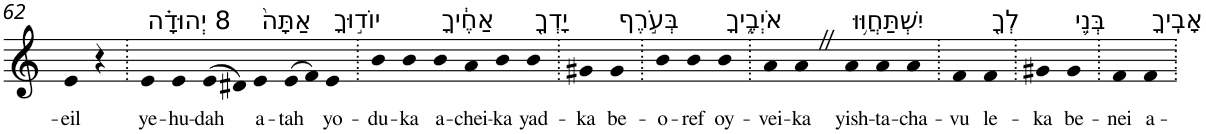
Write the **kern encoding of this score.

**kern	**text
*part1	*part1
*staff1	*staff1
*I"Piano	*
*I'Pno	*
!!LO:PB:g=z
*clefG2	*
*k[]	*
=62	=62
!	!LO:LY:b
4e	-eil
4r	.
=63.	=63.
!LO:TX:a:t=8 יְהוּדָ֗ה	!
!	!LO:LY:b
4e	ye-
!	!LO:LY:b
4e	-hu-
!	!LO:LY:b
(>8e	-dah
8d#X)	.
!LO:TX:a:t=אַתָּה֙	!
!	!LO:LY:b
4e	a-
!	!LO:LY:b
(>8e	-tah
8f)	.
!LO:TX:a:t=יוֹד֣וּךָ	!
!	!LO:LY:b
4e	yo-
=64.	=64.
!	!LO:LY:b
4b	-du-
!	!LO:LY:b
4b	-ka
!LO:TX:a:t=אַחֶ֔יךָ	!
!	!LO:LY:b
4b	a-
!	!LO:LY:b
4a	-chei-
!	!LO:LY:b
4b	-ka
!LO:TX:a:t=יָדְךָ֖	!
!	!LO:LY:b
4b	yad-
=65.	=65.
!	!LO:LY:b
4g#X	-ka
!LO:TX:a:t=בְּעֹ֣רֶף	!
!	!LO:LY:b
4g#	be-
=66.	=66.
!	!LO:LY:b
4b	-o-
!	!LO:LY:b
4b	-ref
!LO:TX:a:t=אֹיְבֶ֑יךָ	!
!	!LO:LY:b
4b	oy-
=67.	=67.
!	!LO:LY:b
4a	-vei-
!	!LO:LY:b
4aZ	-ka
!LO:TX:a:t=יִשְׁתַּחֲוּ֥וּ	!
!	!LO:LY:b
4a	yish-
!	!LO:LY:b
4a	-ta-
!	!LO:LY:b
4a	-cha-
=68.	=68.
!	!LO:LY:b
4f	-vu
!LO:TX:a:t=לְךָ֖	!
!	!LO:LY:b
4f	le-
=69.	=69.
!	!LO:LY:b
4g#X	-ka
!LO:TX:a:t=בְּנֵ֥י	!
!	!LO:LY:b
4g#	be-
=70.	=70.
!	!LO:LY:b
4f	-nei
!LO:TX:a:t=אָבִֽיךָ	!
!	!LO:LY:b
4f	a-
=.	=.
*-	*-
